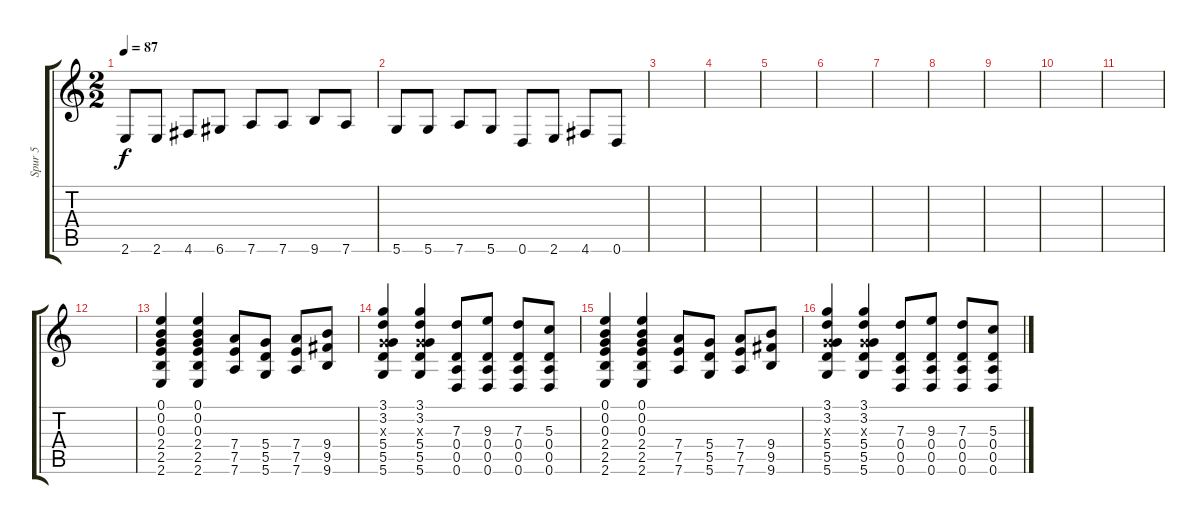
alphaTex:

\track ("Spur 5" "Spur 5") {instrument distortionguitar}
\staff {score tabs}
\tuning (E4 B3 G3 D3 A2 D2) {hide}
\ts (2 2)
\tempo 87
\clef g2
\ks c
2.6.8{dy f} 2.6.8 4.6.8 6.6.8 7.6.8 7.6.8 9.6.8 7.6.8 |
5.6.8 5.6.8 7.6.8 5.6.8 0.6.8 2.6.8 4.6.8 0.6.8 |
|
|
|
|
|
|
|
|
|
|
(0.1 0.2 0.3 2.4 2.5 2.6).4 (0.1 0.2 0.3 2.4 2.5 2.6).4 (7.4 7.5 7.6).8 (5.4 5.5 5.6).8 (7.4 7.5 7.6).8 (9.4 9.5 9.6).8 |
(3.1 3.2 0.3{x} 5.4 5.5 5.6).4 (3.1 3.2 0.3{x} 5.4 5.5 5.6).4 (7.3 0.4 0.5 0.6).8 (9.3 0.4 0.5 0.6).8 (7.3 0.4 0.5 0.6).8 (5.3 0.4 0.5 0.6).8 |
(0.1 0.2 0.3 2.4 2.5 2.6).4 (0.1 0.2 0.3 2.4 2.5 2.6).4 (7.4 7.5 7.6).8 (5.4 5.5 5.6).8 (7.4 7.5 7.6).8 (9.4 9.5 9.6).8 |
(3.1 3.2 0.3{x} 5.4 5.5 5.6).4 (3.1 3.2 0.3{x} 5.4 5.5 5.6).4 (7.3 0.4 0.5 0.6).8 (9.3 0.4 0.5 0.6).8 (7.3 0.4 0.5 0.6).8 (5.3 0.4 0.5 0.6).8
